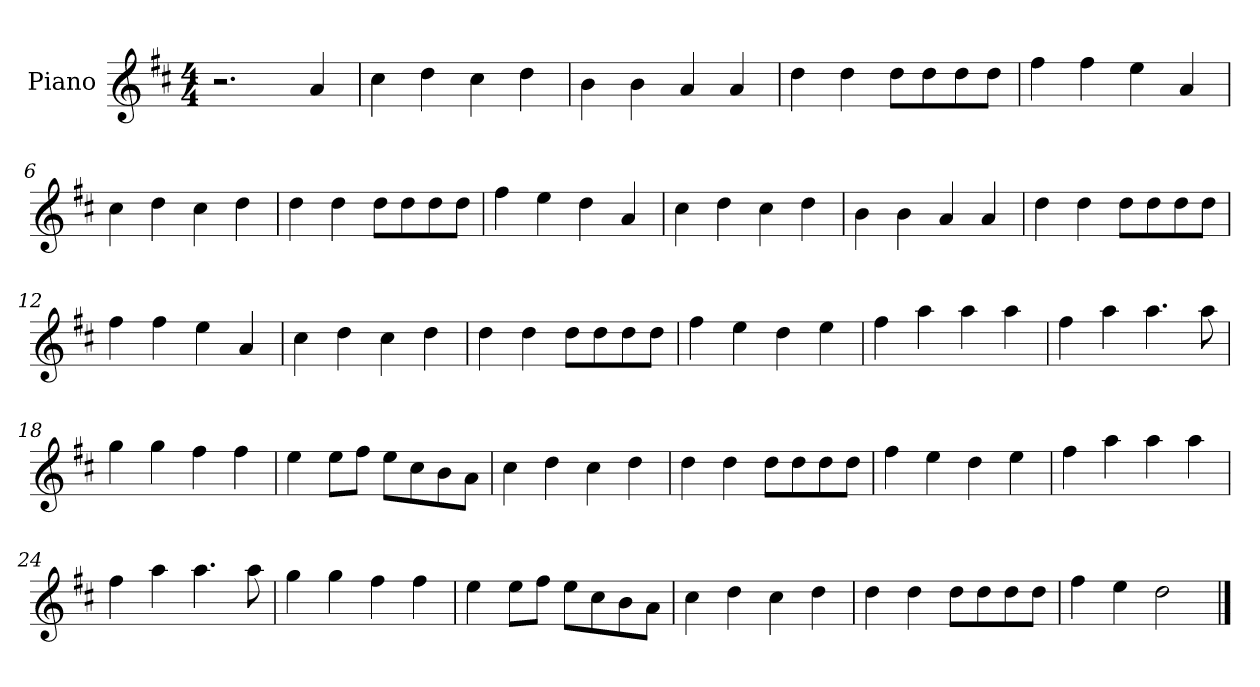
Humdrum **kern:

**kern
*part1
*staff1
*I"Piano
*I'Pno
*clefG2
*k[f#c#]
*M4/4
=1
2.r
4a/
=2
4cc#\
4dd\
4cc#\
4dd\
=3
4b\
4b\
4a/
4a/
=4
4dd\
4dd\
8dd\L
8dd\
8dd\
8dd\J
=5
4ff#\
4ff#\
4ee\
4a/
=6
4cc#\
4dd\
4cc#\
4dd\
=7
4dd\
4dd\
8dd\L
8dd\
8dd\
8dd\J
=8
4ff#\
4ee\
4dd\
4a/
=9
4cc#\
4dd\
4cc#\
4dd\
=10
4b\
4b\
4a/
4a/
=11
4dd\
4dd\
8dd\L
8dd\
8dd\
8dd\J
=12
4ff#\
4ff#\
4ee\
4a/
=13
4cc#\
4dd\
4cc#\
4dd\
=14
4dd\
4dd\
8dd\L
8dd\
8dd\
8dd\J
=15
4ff#\
4ee\
4dd\
4ee\
=16
4ff#\
4aa\
4aa\
4aa\
=17
4ff#\
4aa\
4.aa\
8aa\
=18
4gg\
4gg\
4ff#\
4ff#\
=19
4ee\
8ee\L
8ff#\J
8ee\L
8cc#\
8b\
8a\J
=20
4cc#\
4dd\
4cc#\
4dd\
=21
4dd\
4dd\
8dd\L
8dd\
8dd\
8dd\J
=22
4ff#\
4ee\
4dd\
4ee\
=23
4ff#\
4aa\
4aa\
4aa\
=24
4ff#\
4aa\
4.aa\
8aa\
=25
4gg\
4gg\
4ff#\
4ff#\
=26
4ee\
8ee\L
8ff#\J
8ee\L
8cc#\
8b\
8a\J
=27
4cc#\
4dd\
4cc#\
4dd\
=28
4dd\
4dd\
8dd\L
8dd\
8dd\
8dd\J
=29
4ff#\
4ee\
2dd\
==
*-
